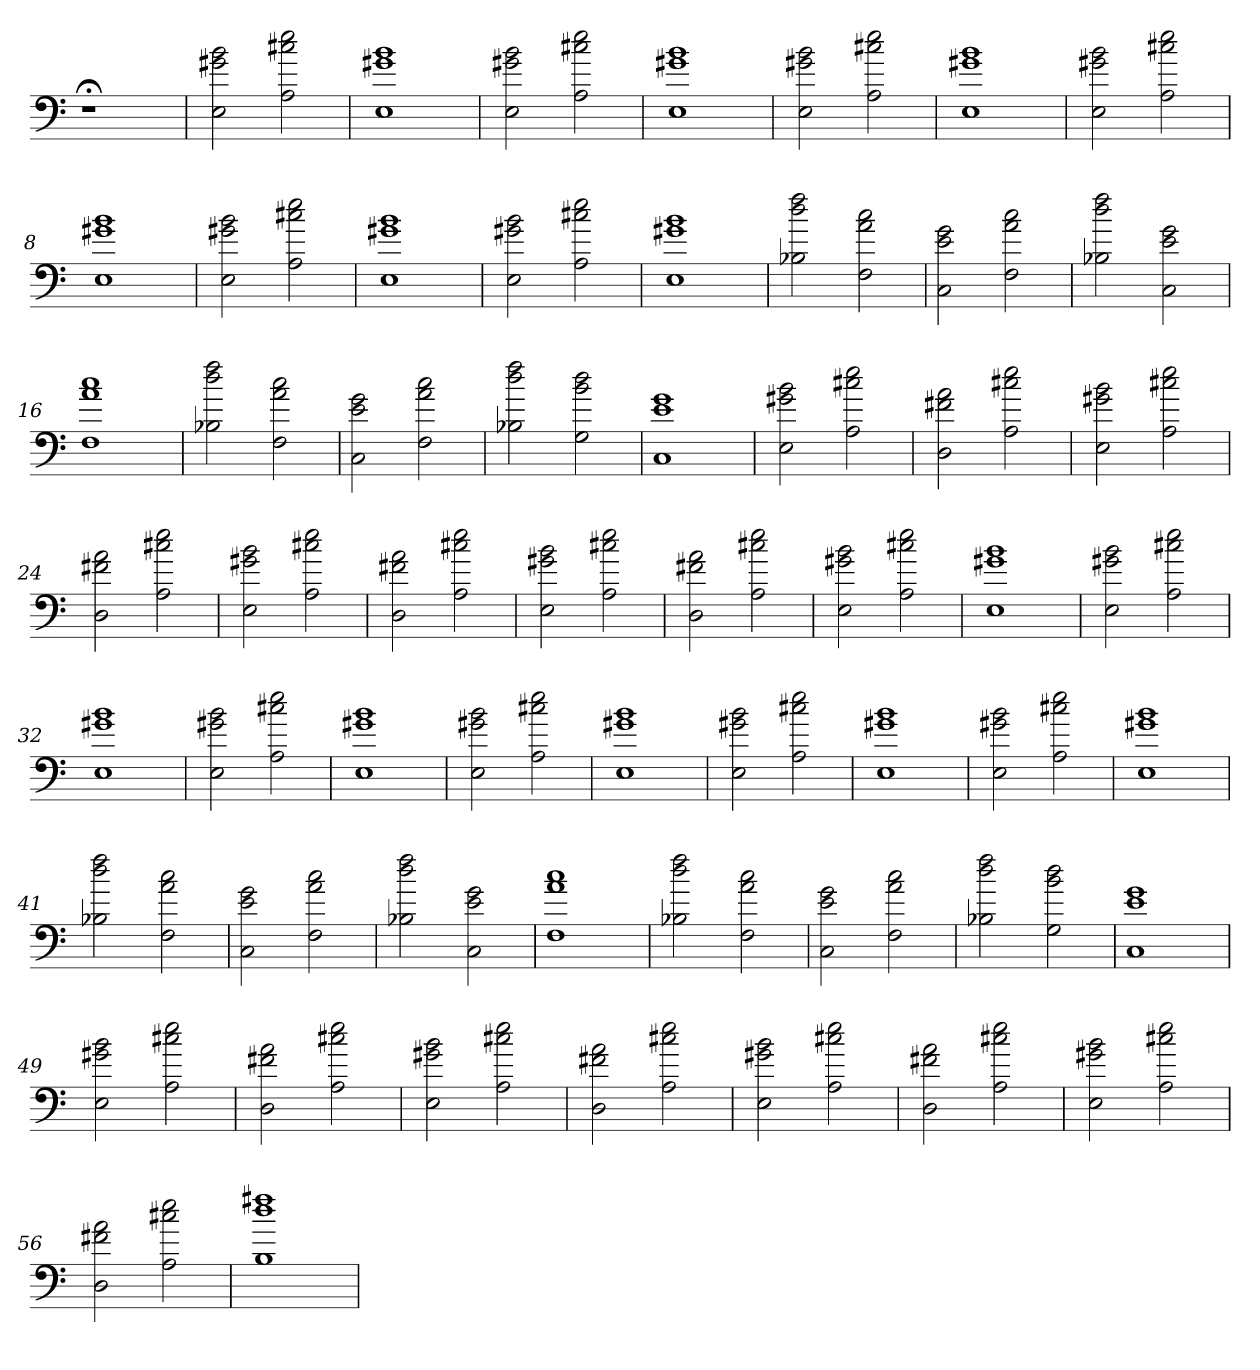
**kern
*part1
*staff1
=
1r;<
=1
2E 2g#X 2b
2A 2cc#X 2ee
=2
1E 1g#X 1b
=3
2E 2g#X 2b
2A 2cc#X 2ee
=4
1E 1g#X 1b
=5
2E 2g#X 2b
2A 2cc#X 2ee
=6
1E 1g#X 1b
=7
2E 2g#X 2b
2A 2cc#X 2ee
=8
1E 1g#X 1b
=9
2E 2g#X 2b
2A 2cc#X 2ee
=10
1E 1g#X 1b
=11
2E 2g#X 2b
2A 2cc#X 2ee
=12
1E 1g#X 1b
=13
2B-X 2dd 2ff
2F 2a 2cc
=14
2C 2e 2g
2F 2a 2cc
=15
2B-X 2dd 2ff
2C 2e 2g
=16
1F 1a 1cc
=17
2B-X 2dd 2ff
2F 2a 2cc
=18
2C 2e 2g
2F 2a 2cc
=19
2B-X 2dd 2ff
2G 2b 2dd
=20
1C 1e 1g
=21
2E 2g#X 2b
2A 2cc#X 2ee
=22
2D 2f#X 2a
2A 2cc#X 2ee
=23
2E 2g#X 2b
2A 2cc#X 2ee
=24
2D 2f#X 2a
2A 2cc#X 2ee
=25
2E 2g#X 2b
2A 2cc#X 2ee
=26
2D 2f#X 2a
2A 2cc#X 2ee
=27
2E 2g#X 2b
2A 2cc#X 2ee
=28
2D 2f#X 2a
2A 2cc#X 2ee
=29
2E 2g#X 2b
2A 2cc#X 2ee
=30
1E 1g#X 1b
=31
2E 2g#X 2b
2A 2cc#X 2ee
=32
1E 1g#X 1b
=33
2E 2g#X 2b
2A 2cc#X 2ee
=34
1E 1g#X 1b
=35
2E 2g#X 2b
2A 2cc#X 2ee
=36
1E 1g#X 1b
=37
2E 2g#X 2b
2A 2cc#X 2ee
=38
1E 1g#X 1b
=39
2E 2g#X 2b
2A 2cc#X 2ee
=40
1E 1g#X 1b
=41
2B-X 2dd 2ff
2F 2a 2cc
=42
2C 2e 2g
2F 2a 2cc
=43
2B-X 2dd 2ff
2C 2e 2g
=44
1F 1a 1cc
=45
2B-X 2dd 2ff
2F 2a 2cc
=46
2C 2e 2g
2F 2a 2cc
=47
2B-X 2dd 2ff
2G 2b 2dd
=48
1C 1e 1g
=49
2E 2g#X 2b
2A 2cc#X 2ee
=50
2D 2f#X 2a
2A 2cc#X 2ee
=51
2E 2g#X 2b
2A 2cc#X 2ee
=52
2D 2f#X 2a
2A 2cc#X 2ee
=53
2E 2g#X 2b
2A 2cc#X 2ee
=54
2D 2f#X 2a
2A 2cc#X 2ee
=55
2E 2g#X 2b
2A 2cc#X 2ee
=56
2D 2f#X 2a
2A 2cc#X 2ee
=57
1B 1dd 1ff#X
=
*-
